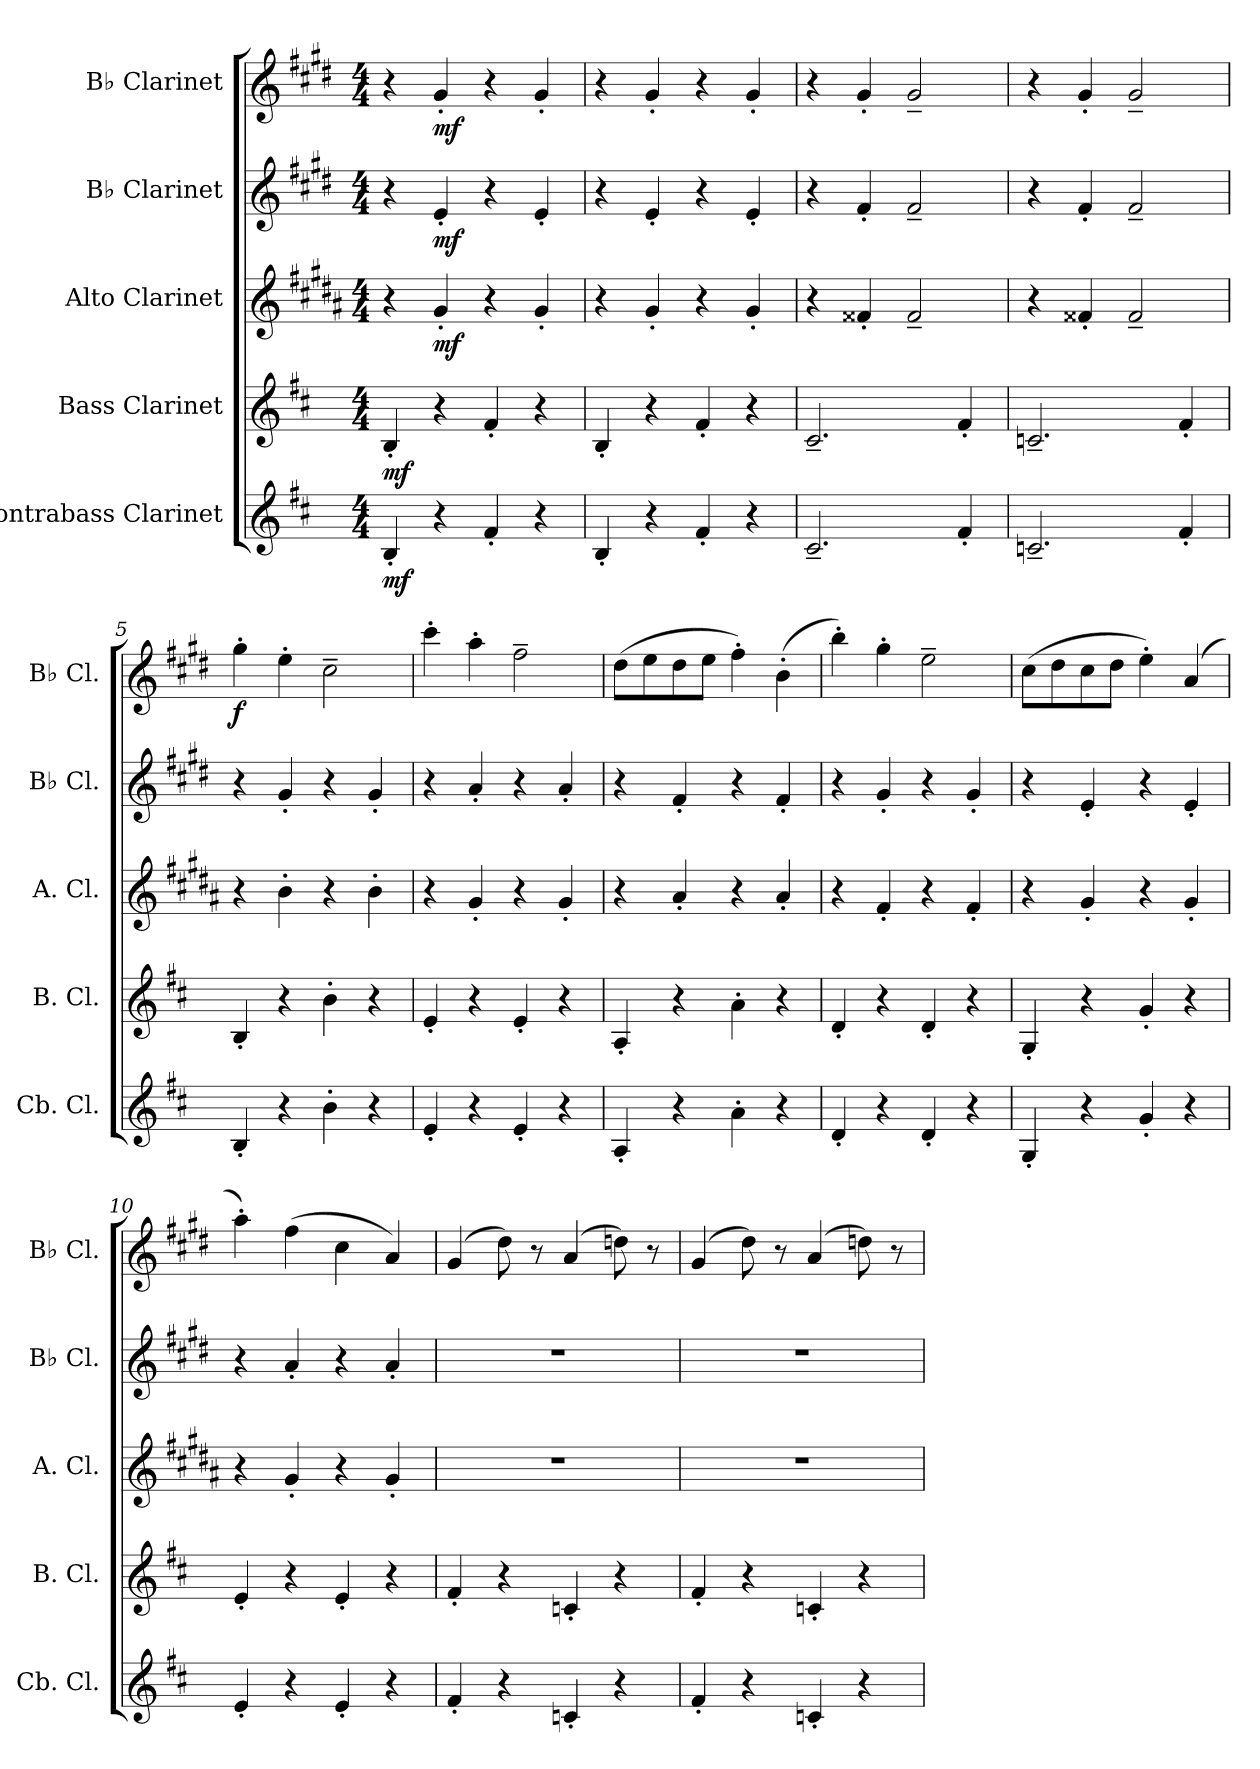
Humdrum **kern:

**kern	**dynam	**kern	**dynam	**kern	**dynam	**kern	**dynam	**kern	**dynam
*part5	*part5	*part4	*part4	*part3	*part3	*part2	*part2	*part1	*part1
*staff5	*staff5	*staff4	*staff4	*staff3	*staff3	*staff2	*staff2	*staff1	*staff1
*I"Contrabass Clarinet	*	*I"Bass Clarinet	*	*I"Alto Clarinet	*	*I"B♭ Clarinet	*	*I"B♭ Clarinet	*
*I'Cb. Cl.	*	*I'B. Cl.	*	*I'A. Cl.	*	*I'B♭ Cl.	*	*I'B♭ Cl.	*
*clefG2	*	*clefG2	*	*clefG2	*	*clefG2	*	*clefG2	*
*ITrd15c26	*	*ITrd8c14	*	*ITrd5c9	*	*ITrd1c2	*	*ITrd1c2	*
*k[f#c#]	*	*k[f#c#]	*	*k[f#c#]	*	*k[f#c#]	*	*k[f#c#]	*
*M4/4	*	*M4/4	*	*M4/4	*	*M4/4	*	*M4/4	*
*MM120	*	*MM120	*	*MM120	*	*MM120	*	*MM120	*
=1	=1	=1	=1	=1	=1	=1	=1	=1	=1
!	!LO:DY:b	!	!LO:DY:b	!	!	!	!	!	!
4BBB'/	mf	4BB'/	mf	4r	.	4r	.	4r	.
!	!	!	!	!	!LO:DY:b	!	!LO:DY:b	!	!LO:DY:b
4r	.	4r	.	4B'/	mf	4d'/	mf	4f#'/	mf
4FF#'/	.	4F#'/	.	4r	.	4r	.	4r	.
4r	.	4r	.	4B'/	.	4d'/	.	4f#'/	.
=2	=2	=2	=2	=2	=2	=2	=2	=2	=2
4BBB'/	.	4BB'/	.	4r	.	4r	.	4r	.
4r	.	4r	.	4B'/	.	4d'/	.	4f#'/	.
4FF#'/	.	4F#'/	.	4r	.	4r	.	4r	.
4r	.	4r	.	4B'/	.	4d'/	.	4f#'/	.
=3	=3	=3	=3	=3	=3	=3	=3	=3	=3
2.CC#~/	.	2.C#~/	.	4r	.	4r	.	4r	.
.	.	.	.	4A#X'/	.	4e'/	.	4f#'/	.
.	.	.	.	2A#~/	.	2e~/	.	2f#~/	.
4FF#'/	.	4F#'/	.	.	.	.	.	.	.
=4	=4	=4	=4	=4	=4	=4	=4	=4	=4
2.CCn~/	.	2.Cn~/	.	4r	.	4r	.	4r	.
.	.	.	.	4A#X'/	.	4e'/	.	4f#'/	.
.	.	.	.	2A#~/	.	2e~/	.	2f#~/	.
4FF#'/	.	4F#'/	.	.	.	.	.	.	.
=5	=5	=5	=5	=5	=5	=5	=5	=5	=5
!	!	!	!	!	!	!	!	!	!LO:DY:b
4BBB'/	.	4BB'/	.	4r	.	4r	.	4ff#'\	f
4r	.	4r	.	4d'\	.	4f#'/	.	4dd'\	.
4BB'\	.	4B'\	.	4r	.	4r	.	2b~\	.
4r	.	4r	.	4d'\	.	4f#'/	.	.	.
=6	=6	=6	=6	=6	=6	=6	=6	=6	=6
4EE'/	.	4E'/	.	4r	.	4r	.	4bb'\	.
4r	.	4r	.	4B'/	.	4g'/	.	4gg'\	.
4EE'/	.	4E'/	.	4r	.	4r	.	2ee~\	.
4r	.	4r	.	4B'/	.	4g'/	.	.	.
!!LO:LB:g=z
=7	=7	=7	=7	=7	=7	=7	=7	=7	=7
4AAA'/	.	4AA'/	.	4r	.	4r	.	(8cc#\L	.
.	.	.	.	.	.	.	.	8dd\	.
4r	.	4r	.	4c#'/	.	4e'/	.	8cc#\	.
.	.	.	.	.	.	.	.	8dd\J	.
4AA'\	.	4A'\	.	4r	.	4r	.	4ee'\)	.
4r	.	4r	.	4c#'/	.	4e'/	.	(4a'\	.
=8	=8	=8	=8	=8	=8	=8	=8	=8	=8
4DD'/	.	4D'/	.	4r	.	4r	.	4aa'\)	.
4r	.	4r	.	4A'/	.	4f#'/	.	4ff#'\	.
4DD'/	.	4D'/	.	4r	.	4r	.	2dd~\	.
4r	.	4r	.	4A'/	.	4f#'/	.	.	.
=9	=9	=9	=9	=9	=9	=9	=9	=9	=9
4GGG'/	.	4GG'/	.	4r	.	4r	.	(8b\L	.
.	.	.	.	.	.	.	.	8cc#\	.
4r	.	4r	.	4B'/	.	4d'/	.	8b\	.
.	.	.	.	.	.	.	.	8cc#\J	.
4GG'/	.	4G'/	.	4r	.	4r	.	4dd'\)	.
4r	.	4r	.	4B'/	.	4d'/	.	(4g/	.
=10	=10	=10	=10	=10	=10	=10	=10	=10	=10
4EE'/	.	4E'/	.	4r	.	4r	.	4gg'\)	.
4r	.	4r	.	4B'/	.	4g'/	.	(4ee\	.
4EE'/	.	4E'/	.	4r	.	4r	.	4b\	.
4r	.	4r	.	4B'/	.	4g'/	.	4g/)	.
=11	=11	=11	=11	=11	=11	=11	=11	=11	=11
4FF#'/	.	4F#'/	.	1r	.	1r	.	(4f#/	.
4r	.	4r	.	.	.	.	.	8cc#\)	.
.	.	.	.	.	.	.	.	8r	.
4CCn'/	.	4Cn'/	.	.	.	.	.	(4g/	.
4r	.	4r	.	.	.	.	.	8ccn\)	.
.	.	.	.	.	.	.	.	8r	.
=12	=12	=12	=12	=12	=12	=12	=12	=12	=12
4FF#'/	.	4F#'/	.	1r	.	1r	.	(4f#/	.
4r	.	4r	.	.	.	.	.	8cc#\)	.
.	.	.	.	.	.	.	.	8r	.
4CCn'/	.	4Cn'/	.	.	.	.	.	(4g/	.
4r	.	4r	.	.	.	.	.	8ccn\)	.
.	.	.	.	.	.	.	.	8r	.
=	=	=	=	=	=	=	=	=	=
*-	*-	*-	*-	*-	*-	*-	*-	*-	*-
